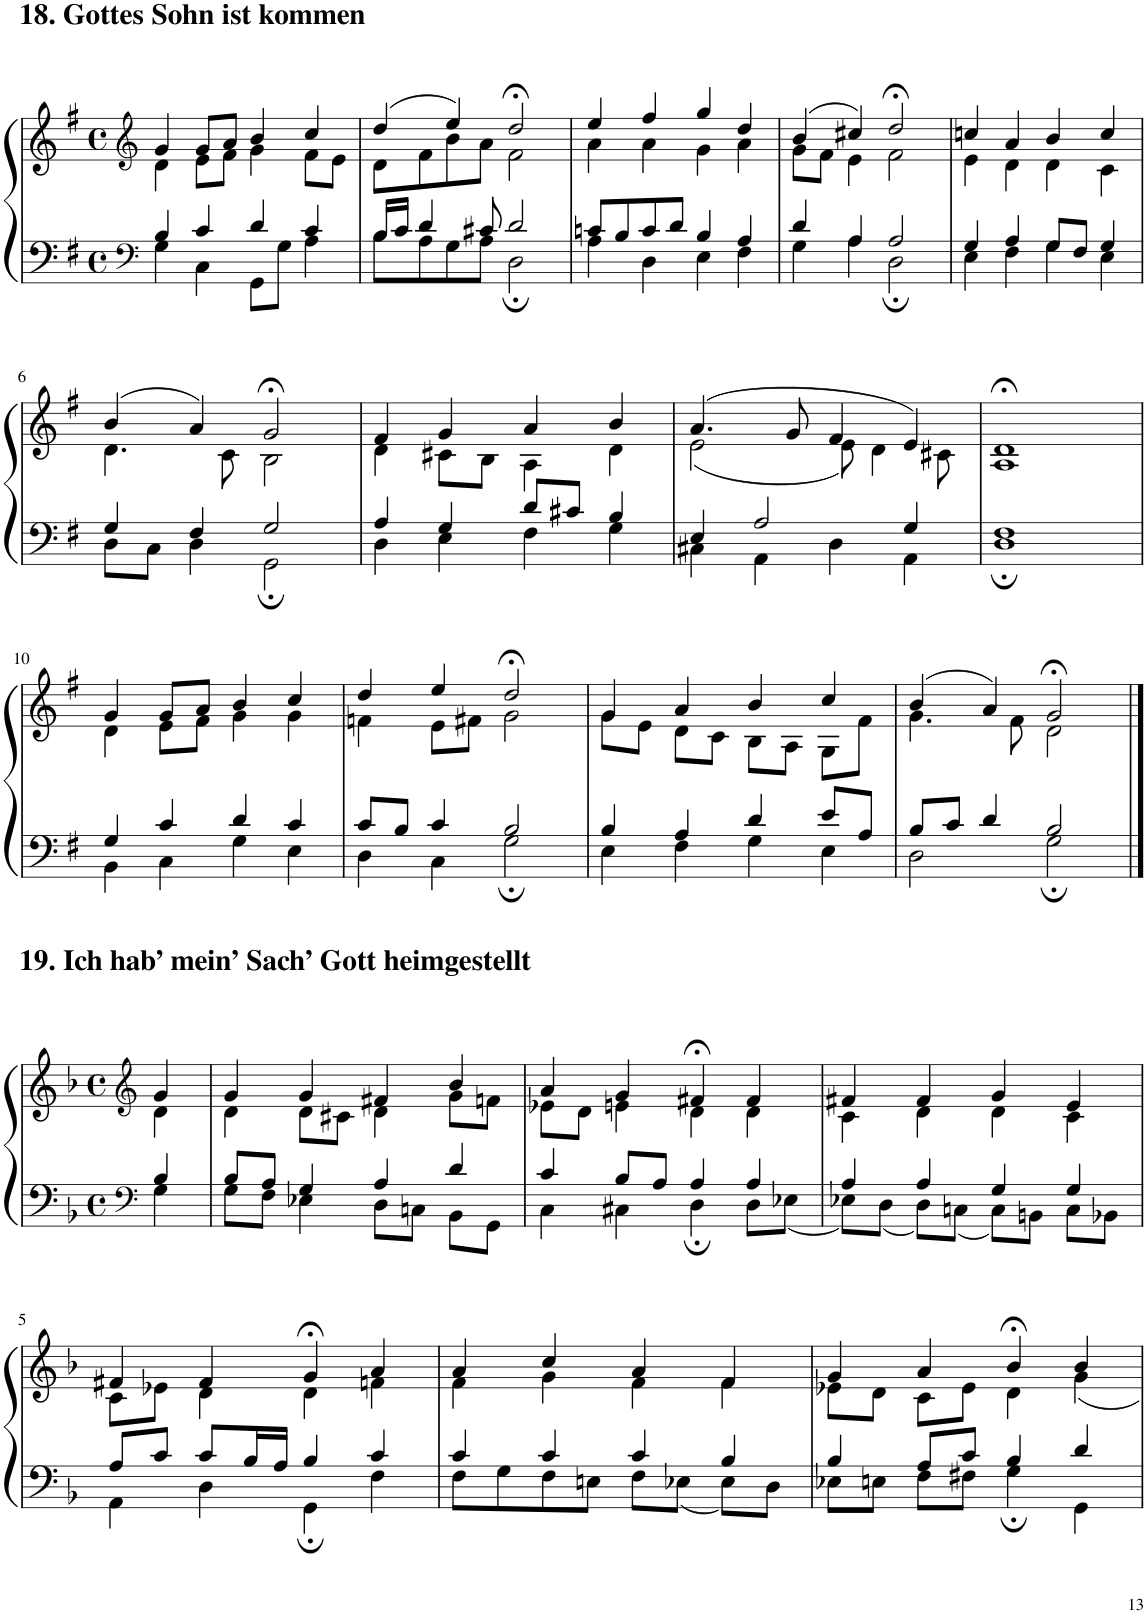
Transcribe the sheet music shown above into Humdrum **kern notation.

**kern	**kern
*part1	*part1
*staff2	*staff1
*I"Piano	*
*I'Pno	*
!!LO:PB:g=z
*clefF4	*clefG2
*k[f#]	*k[f#]
*M4/4	*M4/4
*met(c)	*met(c)
=1	=1
*^	*^
4B/	4G\	4g/	4d\
4c/	4C\	8g/L	8e\L
.	.	8a/J	8f#\J
4d/	8GG\L	4b/	4g\
.	8G\J	.	.
4c/	4A\	4cc/	8f#\L
.	.	.	8e\J
=2	=2	=2	=2
16B/LL	8B\L	(4dd/	8d\L
16c/JJ	.	.	.
4d/	8A\	.	8f#\
.	8G\	4ee/)	8b\
8c#X/	8A\J	.	8a\J
2d/	2D;\	2dd;</	2f#\
=3	=3	=3	=3
8cn/L	4A\	4ee/	4a\
8B/	.	.	.
8c/	4D\	4ff#/	4a\
8d/J	.	.	.
4B/	4E\	4gg/	4g\
4A/	4F#\	4dd/	4a\
=4	=4	=4	=4
4d/	4G\	(4b/	8g\L
.	.	.	8f#\J
4A/	4A\	4cc#X/)	4e\
2A/	2D;\	2dd;</	2f#\
=5	=5	=5	=5
4G/	4E\	4ccn/	4e\
4A/	4F#\	4a/	4d\
8G/L	4G\	4b/	4d\
8F#/J	.	.	.
4G/	4E\	4cc/	4c\
!!LO:LB:g=z	!!
=6	=6	=6	=6
4G/	8D\L	(4b/	4.d\
.	8C\J	.	.
4F#/	4D\	4a/)	.
.	.	.	8c\
2G/	2GG;\	2g;</	2B\
=7	=7	=7	=7
4A/	4D\	4f#/	4d\
4G/	4E\	4g/	8c#X\L
.	.	.	8B\J
8d/L	4F#\	4a/	4A\
8c#X/J	.	.	.
4B/	4G\	4b/	4d\
=8	=8	=8	=8
4E/	4C#X\	(4.a/	(2e\
2A/	4AA\	.	.
.	.	8g/	.
.	4D\	4f#/	8e\)
.	.	.	4d\
4G/	4AA\	4e/)	.
.	.	.	8c#X\
=9	=9	=9	=9
1F#	1D;	1d;<	1A
!!LO:LB:g=z	!!
=10	=10	=10	=10
4G/	4BB\	4g/	4d\
4c/	4C\	8g/L	8e\L
.	.	8a/J	8f#\J
4d/	4G\	4b/	4g\
4c/	4E\	4cc/	4g\
=11	=11	=11	=11
8c/L	4D\	4dd/	4fn\
8B/J	.	.	.
4c/	4C\	4ee/	8e\L
.	.	.	8f#X\J
2B/	2G;\	2dd;</	2g\
=12	=12	=12	=12
4B/	4E\	4g/	8g\L
.	.	.	8e\J
4A/	4F#\	4a/	8d\L
.	.	.	8c\J
4d/	4G\	4b/	8B\L
.	.	.	8A\J
8e/L	4E\	4cc/	8G\L
8A/J	.	.	8f#\J
=13	=13	=13	=13
8B/L	2D\	(4b/	4.g\
8c/J	.	.	.
4d/	.	4a/)	.
.	.	.	8f#\
2B/	2G;\	2g;</	2d\
!!LO:LB:g=z	!!
==1	==1	==1	==1
*clefF4	*	*clefG2	*
*k[b-]	*	*k[b-]	*
*M4/4	*	*M4/4	*
*met(c)	*	*met(c)	*
4B-/	4G\	4g/	4d\
=2	=2	=2	=2
8B-/L	8G\L	4g/	4d\
8A/J	8F\J	.	.
4G/	4E-X\	4g/	8d\L
.	.	.	8c#X\J
4A/	8D\L	4f#X/	4d\
.	8Cn\J	.	.
4d/	8BB-\L	4b-/	8g\L
.	8GG\J	.	8fn\J
=3	=3	=3	=3
4c/	4C\	4a/	8e-X\L
.	.	.	8d\J
8B-/L	4C#X\	4g/	4en\
8A/J	.	.	.
4A/	4D;\	4f#X;</	4d\
4A/	8D\L	4f#/	4d\
.	8E-X\J	.	.
=4	=4	=4	=4
4A/	8E-X\L	4f#X/	4c\
.	8D\J	.	.
4A/	8D\L	4f#/	4d\
.	8Cn\J	.	.
4G/	8C\L	4g/	4d\
.	8BBn\J	.	.
4G/	8C\L	4e/	4c\
.	8BB-X\J	.	.
!!LO:LB:g=z	!!
=5	=5	=5	=5
8A/L	4AA\	4f#X/	8c\L
8c/J	.	.	8e-X\J
8c/L	4D\	4f#/	4d\
16B-/L	.	.	.
16A/JJ	.	.	.
4B-/	4GG;\	4g;</	4d\
4c/	4F\	4a/	4fn\
=6	=6	=6	=6
4c/	8F\L	4a/	4f\
.	8G\	.	.
4c/	8F\	4cc/	4g\
.	8En\J	.	.
4c/	8F\L	4a/	4f\
.	8E-X\J	.	.
4B-/	8E-\L	4f/	4f\
.	8D\J	.	.
=7	=7	=7	=7
4B-/	8E-X\L	4g/	8e-X\L
.	8En\J	.	8d\J
8A/L	8F\L	4a/	8c\L
8c/J	8F#X\J	.	8e-\J
4B-/	4G;\	4b-;</	4d\
4d/	4GG\	4b-/	4g\
*v	*v	*	*
*	*v	*v
=	=
*-	*-
